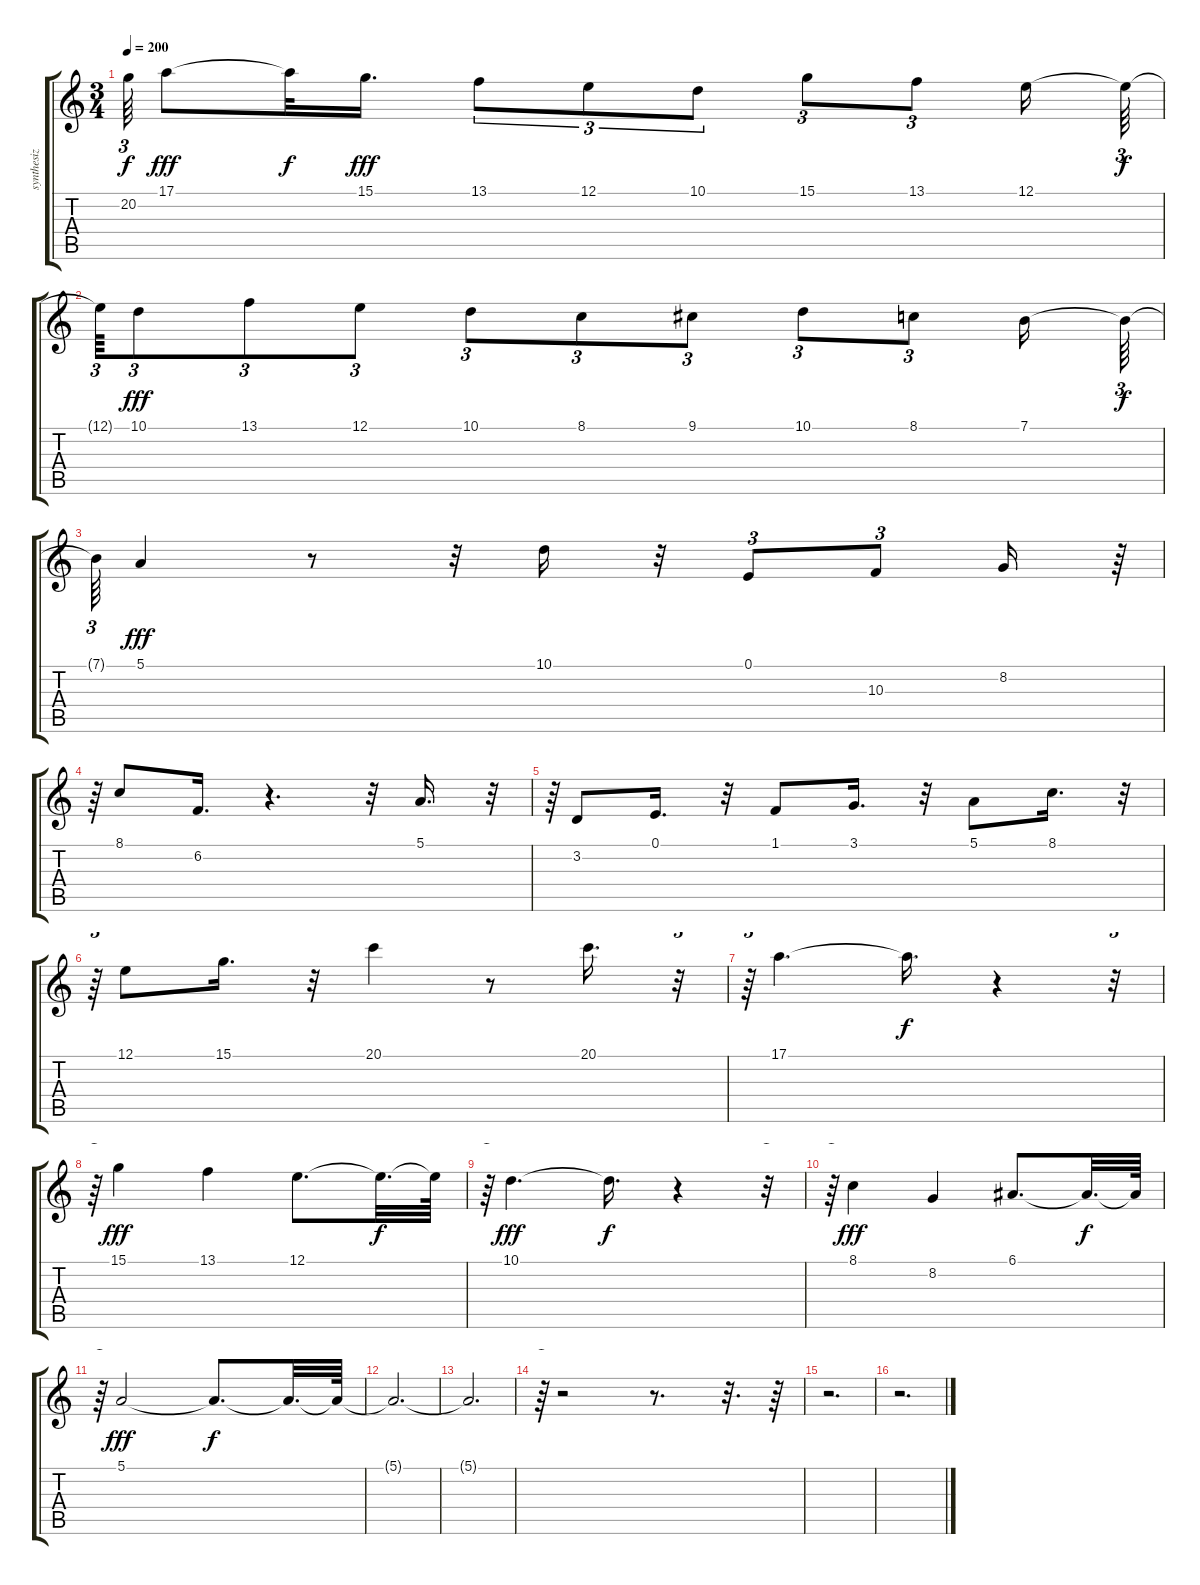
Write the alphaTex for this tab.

\track (" synthesizer 1" " synthesiz") {instrument lead3calliope}
\staff {score tabs}
\tuning (E4 B3 G3 D3 A2 E2) {hide}
\ts (3 4)
\tempo 200
\clef g2
\ks c
20.2{t}.64{tu (3 2) dy f} 17.1.8{dy fff} 17.1{t}.32{dy f} 15.1.16{d dy fff} 13.1.8{tu (3 2)} 12.1.8{tu (3 2)} 10.1.8{tu (3 2)} 15.1.8{tu (3 2)} 13.1.8{tu (3 2)} 12.1.16 12.1{t}.64{tu (3 2) dy f} |
12.1{t}.64{tu (3 2)} 10.1.8{tu (3 2) dy fff} 13.1.8{tu (3 2)} 12.1.8{tu (3 2)} 10.1.8{tu (3 2)} 8.1.8{tu (3 2)} 9.1.8{tu (3 2)} 10.1.8{tu (3 2)} 8.1.8{tu (3 2)} 7.1.16 7.1{t}.64{tu (3 2) dy f} |
7.1{t}.64{tu (3 2)} 5.1.4{dy fff} r.8 r.32 10.1.16 r.32 0.1.8{tu (3 2)} 10.3.8{tu (3 2)} 8.2.16 r.64{tu (3 2)} |
r.64{tu (3 2)} 8.1.8 6.2.16{d} r.4{d} r.32 5.1.16{d} r.32{tu (3 2)} |
r.64{tu (3 2)} 3.2.8 0.1.16{d} r.32 1.1.8 3.1.16{d} r.32 5.1.8 8.1.16{d} r.32{tu (3 2)} |
r.64{tu (3 2)} 12.1.8 15.1.16{d} r.32 20.1.4 r.8 20.1.16{d} r.32{tu (3 2)} |
r.64{tu (3 2)} 17.1.4{d} 17.1{t}.16{d dy f} r.4 r.32{tu (3 2)} |
r.64{tu (3 2)} 15.1.4{dy fff} 13.1.4 12.1.8{d} 12.1{t}.32{d dy f} 12.1{t}.64 |
r.64{tu (3 2)} 10.1.4{d dy fff} 10.1{t}.16{d dy f} r.4 r.32{tu (3 2)} |
r.64{tu (3 2)} 8.1.4{dy fff} 8.2.4 6.1.8{d} 6.1{t}.32{d dy f} 6.1{t}.64 |
r.64{tu (3 2)} 5.1.2{dy fff} 5.1{t}.8{d dy f} 5.1{t}.32{d} 5.1{t}.64 |
5.1{t}.2{d} |
5.1{t}.2{d} |
r.64{tu (3 2)} r.2 r.8{d} r.32{d} r.64 |
r.2{d} |
r.2{d}
